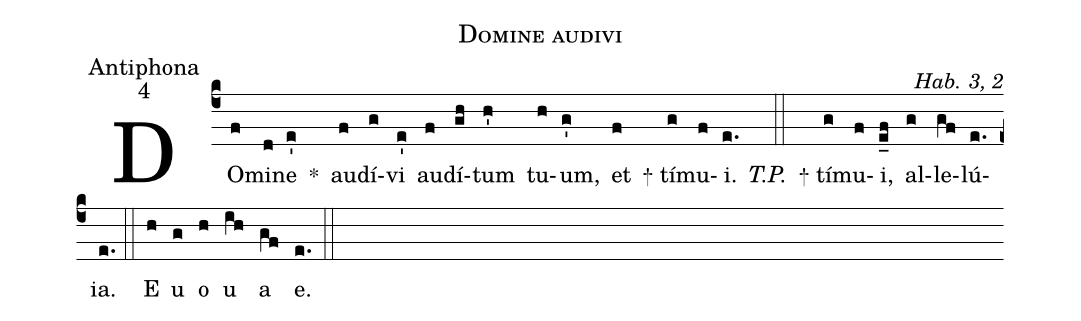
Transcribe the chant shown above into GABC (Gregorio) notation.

name:Domine audivi;
office-part:Antiphona;
mode:4;
commentary:Hab. 3, 2;
%%
(c4)
DO(f)mi(d)ne(e') *()
au(f)dí(g)vi(e') au(f)dí(gh)tum(h') tu(h)um,(g') et(f) + tí(g)mu(f)i.(e.) <i>T.P.</i>(::)
+ tí(g)mu(f)i,(e_f) al(g)le(gf)lú(e.)ia.(e.) (::)
E(h) u(g) o(h) u(ih) a(gf) e.(e.) (::)
